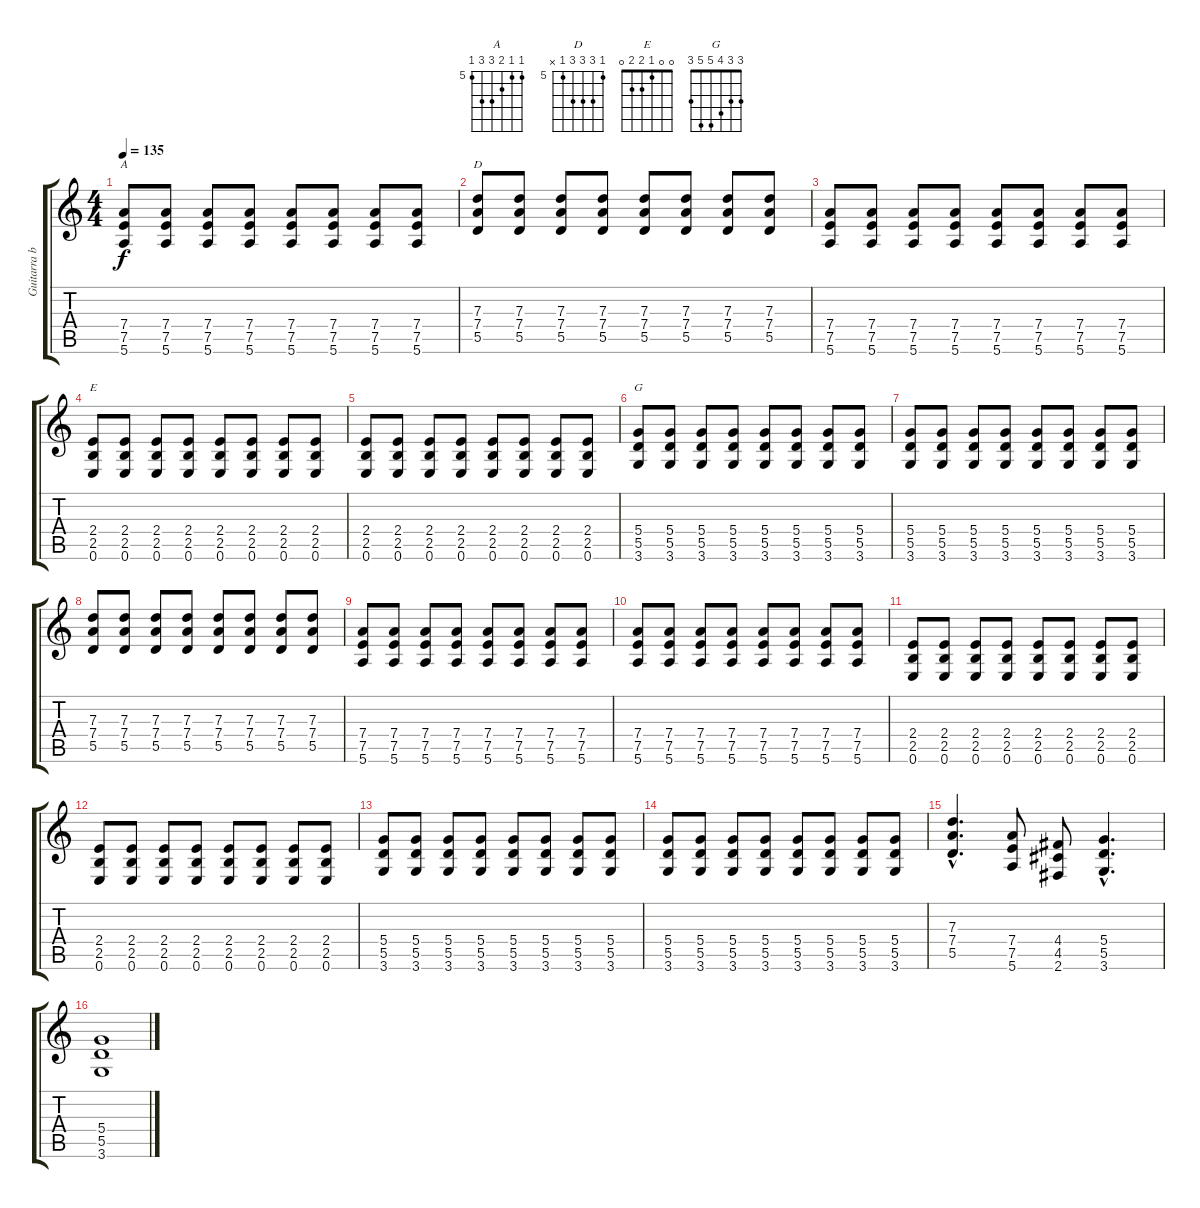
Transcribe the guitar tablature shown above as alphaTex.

\track ("Guitarra base" "Guitarra b") {instrument distortionguitar}
\staff {score tabs}
\tuning (E4 B3 G3 D3 A2 E2) {hide}
\chord ("A" 5 5 6 7 7 5) {firstfret 5}
\chord ("D" 5 7 7 7 5 x) {firstfret 5}
\chord ("E" 0 0 1 2 2 0)
\chord ("G" 3 3 4 5 5 3)
\ts (4 4)
\tempo 135
\clef g2
\ks c
(7.4 7.5 5.6).8{ch "A" dy f} (7.4 7.5 5.6).8 (7.4 7.5 5.6).8 (7.4 7.5 5.6).8 (7.4 7.5 5.6).8 (7.4 7.5 5.6).8 (7.4 7.5 5.6).8 (7.4 7.5 5.6).8 |
(7.3 7.4 5.5).8{ch "D"} (7.3 7.4 5.5).8 (7.3 7.4 5.5).8 (7.3 7.4 5.5).8 (7.3 7.4 5.5).8 (7.3 7.4 5.5).8 (7.3 7.4 5.5).8 (7.3 7.4 5.5).8 |
(7.4 7.5 5.6).8 (7.4 7.5 5.6).8 (7.4 7.5 5.6).8 (7.4 7.5 5.6).8 (7.4 7.5 5.6).8 (7.4 7.5 5.6).8 (7.4 7.5 5.6).8 (7.4 7.5 5.6).8 |
(2.4 2.5 0.6).8{ch "E"} (2.4 2.5 0.6).8 (2.4 2.5 0.6).8 (2.4 2.5 0.6).8 (2.4 2.5 0.6).8 (2.4 2.5 0.6).8 (2.4 2.5 0.6).8 (2.4 2.5 0.6).8 |
(2.4 2.5 0.6).8 (2.4 2.5 0.6).8 (2.4 2.5 0.6).8 (2.4 2.5 0.6).8 (2.4 2.5 0.6).8 (2.4 2.5 0.6).8 (2.4 2.5 0.6).8 (2.4 2.5 0.6).8 |
(5.4 5.5 3.6).8{ch "G"} (5.4 5.5 3.6).8 (5.4 5.5 3.6).8 (5.4 5.5 3.6).8 (5.4 5.5 3.6).8 (5.4 5.5 3.6).8 (5.4 5.5 3.6).8 (5.4 5.5 3.6).8 |
(5.4 5.5 3.6).8 (5.4 5.5 3.6).8 (5.4 5.5 3.6).8 (5.4 5.5 3.6).8 (5.4 5.5 3.6).8 (5.4 5.5 3.6).8 (5.4 5.5 3.6).8 (5.4 5.5 3.6).8 |
(7.3 7.4 5.5).8 (7.3 7.4 5.5).8 (7.3 7.4 5.5).8 (7.3 7.4 5.5).8 (7.3 7.4 5.5).8 (7.3 7.4 5.5).8 (7.3 7.4 5.5).8 (7.3 7.4 5.5).8 |
(7.4 7.5 5.6).8 (7.4 7.5 5.6).8 (7.4 7.5 5.6).8 (7.4 7.5 5.6).8 (7.4 7.5 5.6).8 (7.4 7.5 5.6).8 (7.4 7.5 5.6).8 (7.4 7.5 5.6).8 |
(7.4 7.5 5.6).8 (7.4 7.5 5.6).8 (7.4 7.5 5.6).8 (7.4 7.5 5.6).8 (7.4 7.5 5.6).8 (7.4 7.5 5.6).8 (7.4 7.5 5.6).8 (7.4 7.5 5.6).8 |
(2.4 2.5 0.6).8 (2.4 2.5 0.6).8 (2.4 2.5 0.6).8 (2.4 2.5 0.6).8 (2.4 2.5 0.6).8 (2.4 2.5 0.6).8 (2.4 2.5 0.6).8 (2.4 2.5 0.6).8 |
(2.4 2.5 0.6).8 (2.4 2.5 0.6).8 (2.4 2.5 0.6).8 (2.4 2.5 0.6).8 (2.4 2.5 0.6).8 (2.4 2.5 0.6).8 (2.4 2.5 0.6).8 (2.4 2.5 0.6).8 |
(5.4 5.5 3.6).8 (5.4 5.5 3.6).8 (5.4 5.5 3.6).8 (5.4 5.5 3.6).8 (5.4 5.5 3.6).8 (5.4 5.5 3.6).8 (5.4 5.5 3.6).8 (5.4 5.5 3.6).8 |
(5.4 5.5 3.6).8 (5.4 5.5 3.6).8 (5.4 5.5 3.6).8 (5.4 5.5 3.6).8 (5.4 5.5 3.6).8 (5.4 5.5 3.6).8 (5.4 5.5 3.6).8 (5.4 5.5 3.6).8 |
(7.3{hac} 7.4{hac} 5.5{hac}).4{d} (7.4 7.5 5.6).8 (4.4 4.5 2.6).8 (5.4{hac} 5.5{hac} 3.6{hac}).4{d} |
(5.4 5.5 3.6).1
